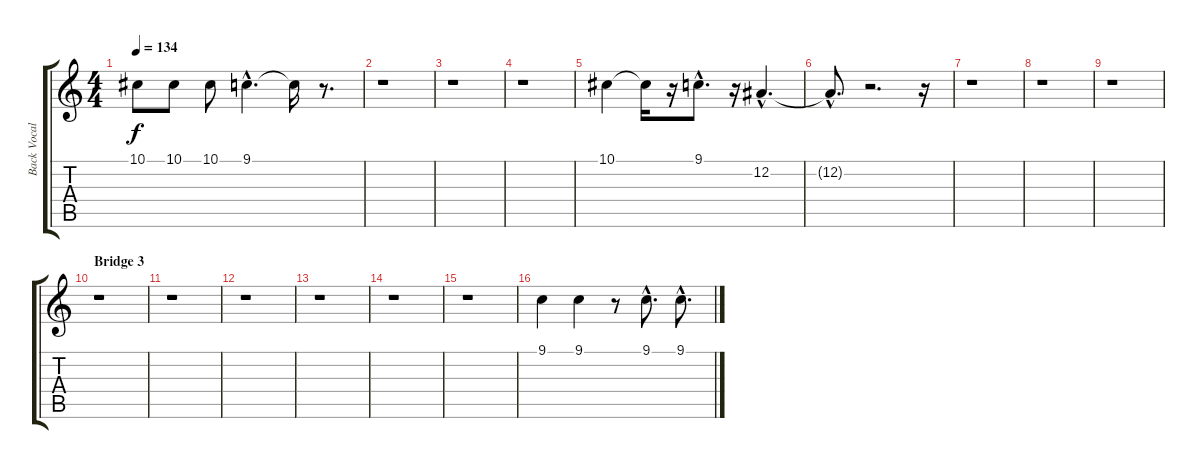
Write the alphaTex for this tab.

\track ("Back Vocal" "Back Vocal") {instrument cello}
\staff {score tabs}
\tuning (Eb4 Bb3 Gb3 Db3 Ab2 Eb2) {hide}
\ts (4 4)
\tempo 134
\clef g2
\ks c
10.1.8{dy f} 10.1.8 10.1.8 9.1{hac}.4{d} 9.1{t}.16 r.8{d} |
r.1 |
r.1 |
r.1 |
10.1.4 10.1{t}.16 r.16 9.1{hac}.8{d} r.16 12.2{hac}.4{d} |
12.2{hac t}.8{d} r.2{d} r.16 |
r.1 |
r.1 |
r.1 |
\section ("" "Bridge 3")
r.1 |
r.1 |
r.1 |
r.1 |
r.1 |
r.1 |
9.1.4 9.1.4 r.8 9.1{hac}.8{d} 9.1{hac}.8{d}
